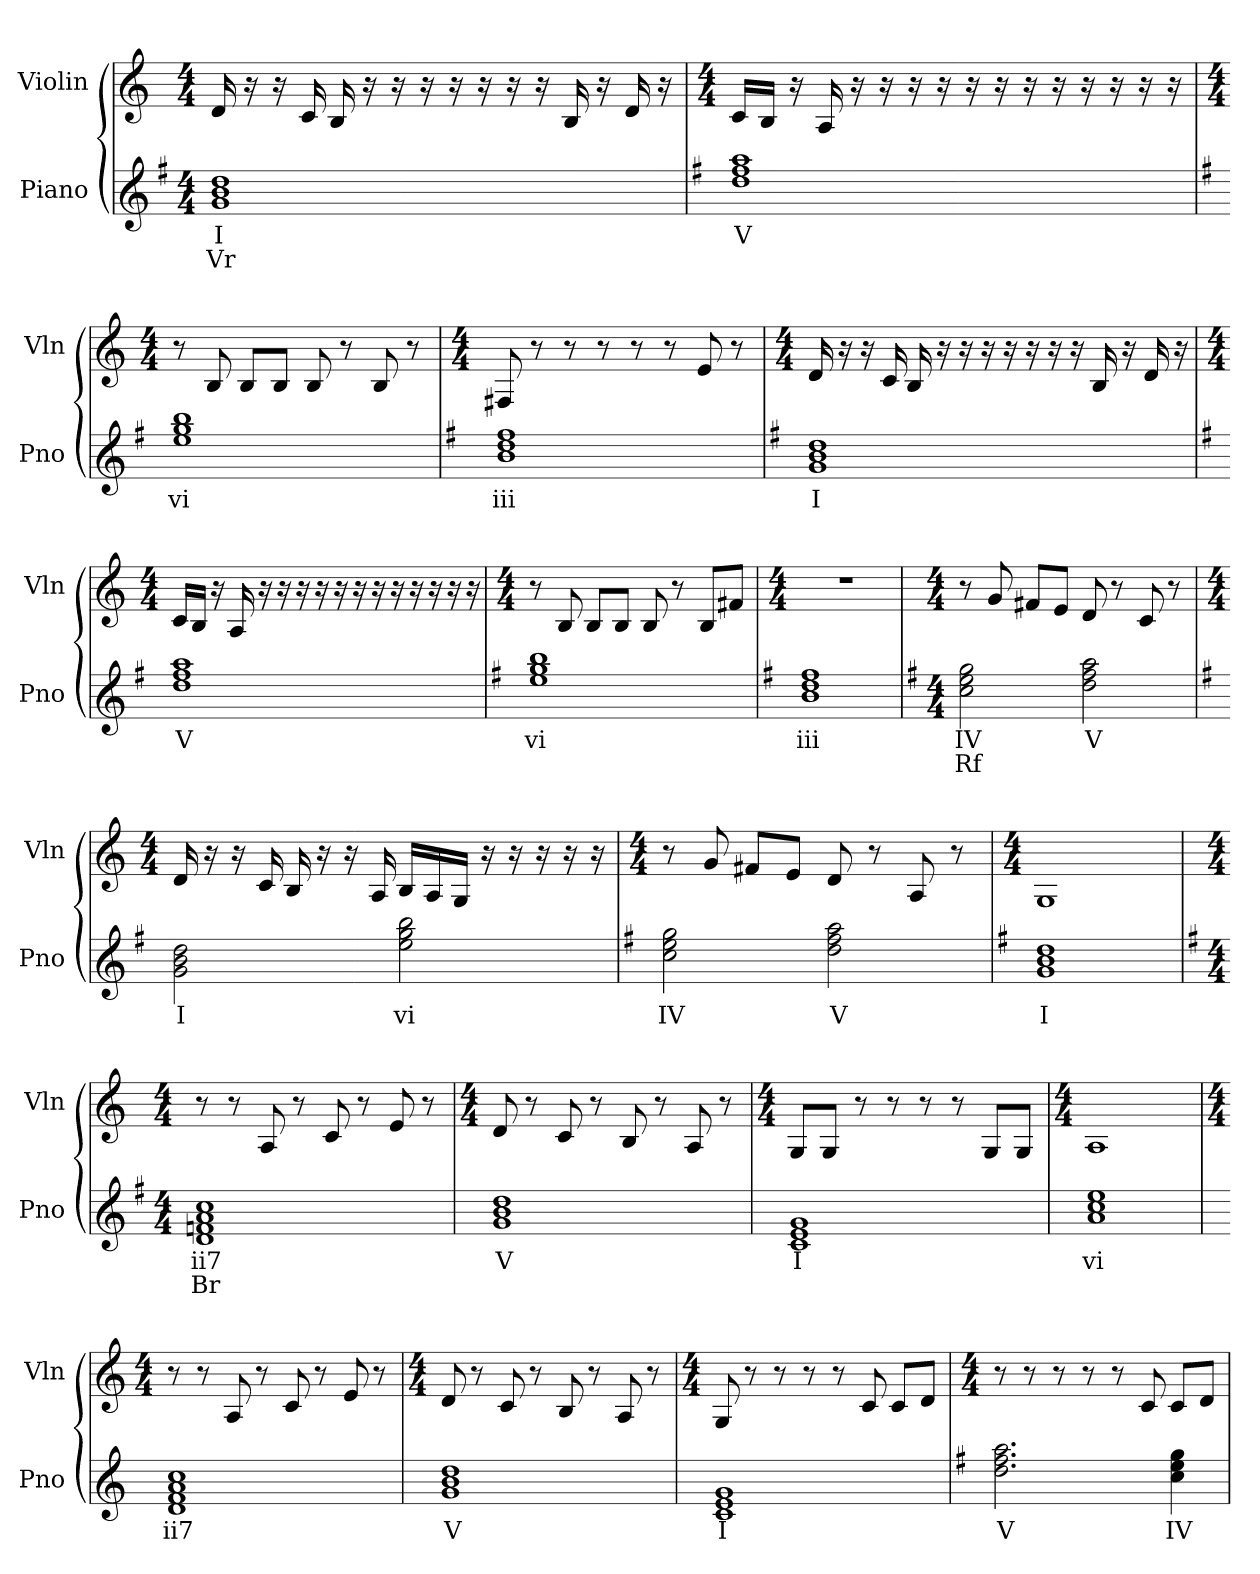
**kern	**text	**text	**kern
*part2	*part2	*part2	*part1
*staff2	*staff2	*staff2	*staff1
*I"Piano	*	*	*I"Violin
*I'Pno	*	*	*I'Vln
*k[f#]	*	*	*
*G:	*	*	*
*M4/4	*	*	*M4/4
=	=	=	=
1g 1b 1dd	I	Vr	16d
.	.	.	16r
.	.	.	16r
.	.	.	16c
.	.	.	16B
.	.	.	16r
.	.	.	16r
.	.	.	16r
.	.	.	16r
.	.	.	16r
.	.	.	16r
.	.	.	16r
.	.	.	16B
.	.	.	16r
.	.	.	16d
.	.	.	16r
=	=	=	=
*k[f#]	*	*	*
*G:	*	*	*
*	*	*	*M4/4
1dd 1ff# 1aa	V	.	16cLL
.	.	.	16BJJ
.	.	.	16r
.	.	.	16A
.	.	.	16r
.	.	.	16r
.	.	.	16r
.	.	.	16r
.	.	.	16r
.	.	.	16r
.	.	.	16r
.	.	.	16r
.	.	.	16r
.	.	.	16r
.	.	.	16r
.	.	.	16r
=	=	=	=
*k[f#]	*	*	*
*G:	*	*	*
*	*	*	*M4/4
1ee 1gg 1bb	vi	.	8r
.	.	.	8B
.	.	.	8BL
.	.	.	8BJ
.	.	.	8B
.	.	.	8r
.	.	.	8B
.	.	.	8r
=	=	=	=
*k[f#]	*	*	*
*G:	*	*	*
*	*	*	*M4/4
1b 1dd 1ff#	iii	.	8F#X
.	.	.	8r
.	.	.	8r
.	.	.	8r
.	.	.	8r
.	.	.	8r
.	.	.	8e
.	.	.	8r
=	=	=	=
*k[f#]	*	*	*
*G:	*	*	*
*	*	*	*M4/4
1g 1b 1dd	I	.	16d
.	.	.	16r
.	.	.	16r
.	.	.	16c
.	.	.	16B
.	.	.	16r
.	.	.	16r
.	.	.	16r
.	.	.	16r
.	.	.	16r
.	.	.	16r
.	.	.	16r
.	.	.	16B
.	.	.	16r
.	.	.	16d
.	.	.	16r
=	=	=	=
*k[f#]	*	*	*
*G:	*	*	*
*	*	*	*M4/4
1dd 1ff# 1aa	V	.	16cLL
.	.	.	16BJJ
.	.	.	16r
.	.	.	16A
.	.	.	16r
.	.	.	16r
.	.	.	16r
.	.	.	16r
.	.	.	16r
.	.	.	16r
.	.	.	16r
.	.	.	16r
.	.	.	16r
.	.	.	16r
.	.	.	16r
.	.	.	16r
=	=	=	=
*k[f#]	*	*	*
*G:	*	*	*
*	*	*	*M4/4
1ee 1gg 1bb	vi	.	8r
.	.	.	8B
.	.	.	8BL
.	.	.	8BJ
.	.	.	8B
.	.	.	8r
.	.	.	8BL
.	.	.	8f#XJ
=	=	=	=
*k[f#]	*	*	*
*G:	*	*	*
*	*	*	*M4/4
1b 1dd 1ff#	iii	.	1r
=	=	=	=
*k[f#]	*	*	*
*G:	*	*	*
*M4/4	*	*	*M4/4
2cc 2ee 2gg	IV	Rf	8r
.	.	.	8g
.	.	.	8f#XL
.	.	.	8eJ
2dd 2ff# 2aa	V	.	8d
.	.	.	8r
.	.	.	8c
.	.	.	8r
=	=	=	=
*k[f#]	*	*	*
*G:	*	*	*
*	*	*	*M4/4
2g 2b 2dd	I	.	16d
.	.	.	16r
.	.	.	16r
.	.	.	16c
.	.	.	16B
.	.	.	16r
.	.	.	16r
.	.	.	16A
2ee 2gg 2bb	vi	.	16BLL
.	.	.	16A
.	.	.	16GJJ
.	.	.	16r
.	.	.	16r
.	.	.	16r
.	.	.	16r
.	.	.	16r
=	=	=	=
*k[f#]	*	*	*
*G:	*	*	*
*	*	*	*M4/4
2cc 2ee 2gg	IV	.	8r
.	.	.	8g
.	.	.	8f#XL
.	.	.	8eJ
2dd 2ff# 2aa	V	.	8d
.	.	.	8r
.	.	.	8A
.	.	.	8r
=	=	=	=
*k[f#]	*	*	*
*G:	*	*	*
*	*	*	*M4/4
1g 1b 1dd	I	.	1G
=	=	=	=
*k[f#]	*	*	*
*G:	*	*	*
*M4/4	*	*	*M4/4
1d 1fn 1a 1cc	ii7	Br	8r
.	.	.	8r
.	.	.	8A
.	.	.	8r
.	.	.	8c
.	.	.	8r
.	.	.	8e
.	.	.	8r
=	=	=	=
*k[]	*	*	*
*C:	*	*	*
*	*	*	*M4/4
1g 1b 1dd	V	.	8d
.	.	.	8r
.	.	.	8c
.	.	.	8r
.	.	.	8B
.	.	.	8r
.	.	.	8A
.	.	.	8r
=	=	=	=
*k[]	*	*	*
*C:	*	*	*
*	*	*	*M4/4
1c 1e 1g	I	.	8GL
.	.	.	8GJ
.	.	.	8r
.	.	.	8r
.	.	.	8r
.	.	.	8r
.	.	.	8GL
.	.	.	8GJ
=	=	=	=
*k[]	*	*	*
*C:	*	*	*
*	*	*	*M4/4
1a 1cc 1ee	vi	.	1A
=	=	=	=
*k[]	*	*	*
*C:	*	*	*
*	*	*	*M4/4
1d 1f 1a 1cc	ii7	.	8r
.	.	.	8r
.	.	.	8A
.	.	.	8r
.	.	.	8c
.	.	.	8r
.	.	.	8e
.	.	.	8r
=	=	=	=
*k[]	*	*	*
*C:	*	*	*
*	*	*	*M4/4
1g 1b 1dd	V	.	8d
.	.	.	8r
.	.	.	8c
.	.	.	8r
.	.	.	8B
.	.	.	8r
.	.	.	8A
.	.	.	8r
=	=	=	=
*k[]	*	*	*
*C:	*	*	*
*	*	*	*M4/4
1c 1e 1g	I	.	8G
.	.	.	8r
.	.	.	8r
.	.	.	8r
.	.	.	8r
.	.	.	8c
.	.	.	8cL
.	.	.	8dJ
=	=	=	=
*k[f#]	*	*	*
*G:	*	*	*
*	*	*	*M4/4
2.dd 2.ff# 2.aa	V	.	8r
.	.	.	8r
.	.	.	8r
.	.	.	8r
.	.	.	8r
.	.	.	8c
4cc 4ee 4gg	IV	.	8cL
.	.	.	8dJ
=	=	=	=
*-	*-	*-	*-
